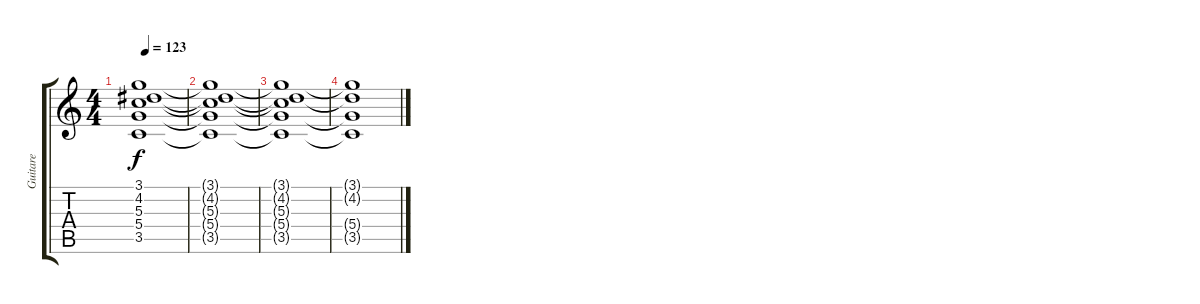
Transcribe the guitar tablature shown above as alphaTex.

\track ("Guitare" "Guitare") {instrument distortionguitar}
\staff {score tabs}
\tuning (E4 B3 G3 D3 A2 D2) {hide}
\ts (4 4)
\tempo 123
\clef g2
\ks c
(3.1 4.2 5.3 5.4 3.5).1{dy f} |
(3.1{t} 4.2{t} 5.3{t} 5.4{t} 3.5{t}).1 |
(3.1{t} 4.2{t} 5.3{t} 5.4{t} 3.5{t}).1 |
(3.1{t} 4.2{t} 5.4{t} 3.5{t}).1
